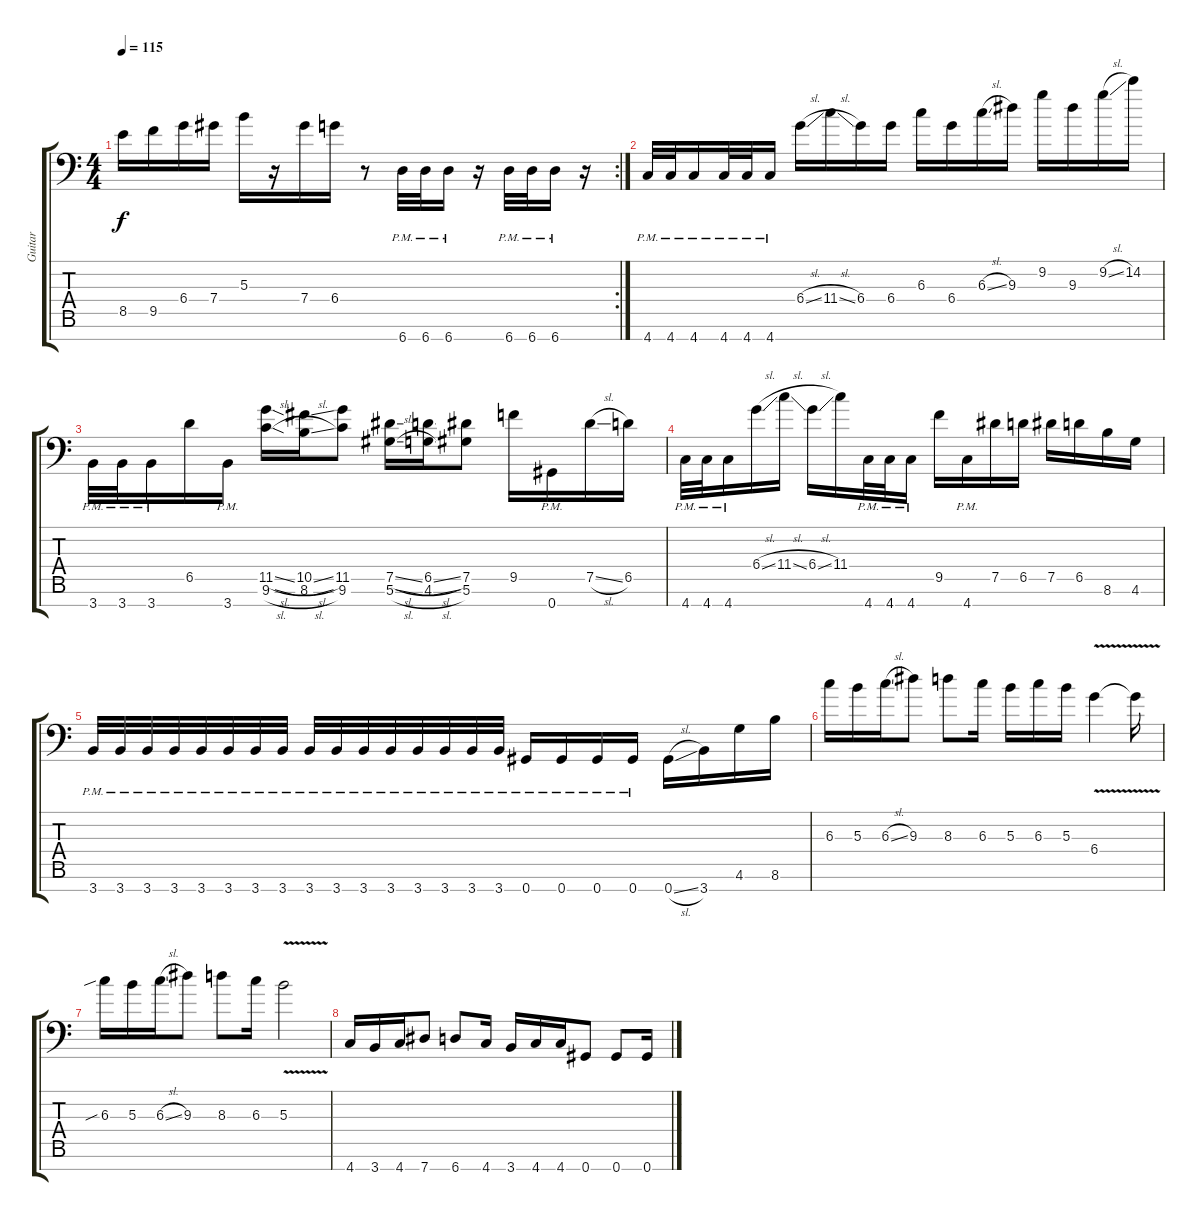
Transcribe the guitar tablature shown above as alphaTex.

\track ("Guitar" "Guitar") {instrument distortionguitar}
\staff {score tabs}
\tuning (Eb4 Bb3 Gb3 Db3 Ab2 Eb2 Ab1) {hide}
\rc 2
\ts (4 4)
\tempo 115
\clef f4
\ks c
8.5.16{dy f} 9.5.16 6.4.16 7.4.16 5.3.16 r.16 7.4.16 6.4.16 r.8 6.7{pm}.32 6.7{pm}.32 6.7{pm}.16 r.16 6.7{pm}.32 6.7{pm}.32 6.7{pm}.16 r.16 |
4.7{pm}.32 4.7{pm}.32 4.7{pm}.16 4.7{pm}.32 4.7{pm}.32 4.7{pm}.16 6.4{sl}.16 11.4{sl}.16 6.4.16 6.4.16 6.3.16 6.4.16 6.3{sl}.16 9.3.16 9.2.16 9.3.16 9.2{sl}.16 14.2.16 |
3.7{pm}.32 3.7{pm}.32 3.7{pm}.16 6.5.16 3.7{pm}.16 (11.5{sl} 9.6{sl}).16 (10.5{sl} 8.6{sl}).16 (11.5 9.6).8 (7.5{sl} 5.6{sl}).16 (6.5{sl} 4.6{sl}).16 (7.5 5.6).8 9.5.16 0.7{pm}.16 7.5{sl}.16 6.5.16 |
4.7{pm}.32 4.7{pm}.32 4.7{pm}.16 6.4{sl}.16 11.4{sl}.16 6.4{sl}.16 11.4.16 4.7{pm}.32 4.7{pm}.32 4.7{pm}.16 9.5.16 4.7{pm}.16 7.5.16 6.5.16 7.5.16 6.5.16 8.6.16 4.6.16 |
3.7{pm}.32 3.7{pm}.32 3.7{pm}.32 3.7{pm}.32 3.7{pm}.32 3.7{pm}.32 3.7{pm}.32 3.7{pm}.32 3.7{pm}.32 3.7{pm}.32 3.7{pm}.32 3.7{pm}.32 3.7{pm}.32 3.7{pm}.32 3.7{pm}.32 3.7{pm}.32 0.7{pm}.16 0.7{pm}.16 0.7{pm}.16 0.7{pm}.16 0.7{sl}.16 3.7.16 4.6.16 8.6.16 |
6.3.16 5.3.16 6.3{sl}.16 9.3.8 8.3.8 6.3.16 5.3.16 6.3.16 5.3.16 6.4{v}.4 6.4{t}.16 |
6.3{sib}.16 5.3.16 6.3{sl}.16 9.3.8 8.3.8 6.3.16 5.3{v}.2 |
4.7.16 3.7.16 4.7.16 7.7.8 6.7.8 4.7.16 3.7.16 4.7.16 4.7.16 0.7.8 0.7.8 0.7.16
